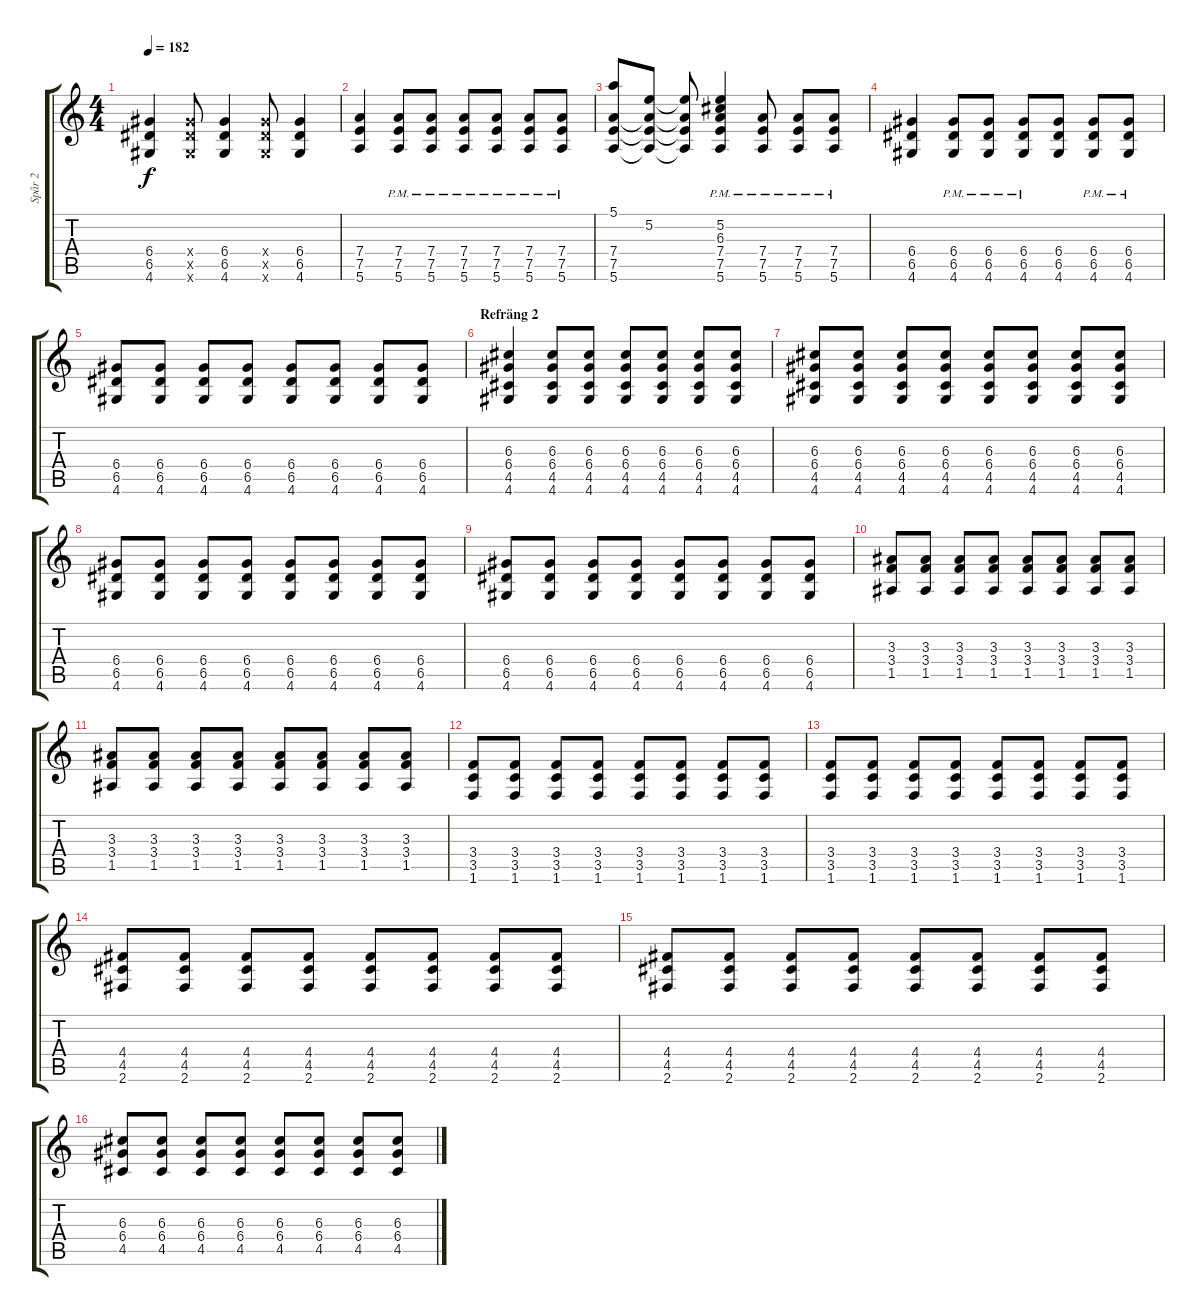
\track ("Spår 2" "Spår 2") {instrument distortionguitar}
\staff {score tabs}
\tuning (E4 B3 G3 D3 A2 E2) {hide}
\ts (4 4)
\tempo 182
\clef g2
\ks c
(6.4 6.5 4.6).4{dy f} (6.4{x} 6.5{x} 4.6{x}).8 (6.4 6.5 4.6).4 (6.4{x} 6.5{x} 4.6{x}).8 (6.4 6.5 4.6).4 |
(7.4 7.5 5.6).4 (7.4{pm} 7.5{pm} 5.6{pm}).8 (7.4{pm} 7.5{pm} 5.6{pm}).8 (7.4{pm} 7.5{pm} 5.6{pm}).8 (7.4{pm} 7.5{pm} 5.6{pm}).8 (7.4{pm} 7.5{pm} 5.6{pm}).8 (7.4{pm} 7.5{pm} 5.6{pm}).8 |
(5.1 7.4 7.5 5.6).8 (5.2 7.4{t} 7.5{t} 5.6{t}).8 (5.2{t} 7.4{t} 7.5{t} 5.6{t}).8 (5.2 6.3 7.4{pm} 7.5{pm} 5.6{pm}).4 (7.4{pm} 7.5{pm} 5.6{pm}).8 (7.4{pm} 7.5{pm} 5.6{pm}).8 (7.4{pm} 7.5{pm} 5.6{pm}).8 |
(6.4 6.5 4.6).4 (6.4{pm} 6.5{pm} 4.6{pm}).8 (6.4{pm} 6.5{pm} 4.6{pm}).8 (6.4{pm} 6.5{pm} 4.6{pm}).8 (6.4 6.5 4.6).8 (6.4{pm} 6.5{pm} 4.6{pm}).8 (6.4{pm} 6.5{pm} 4.6{pm}).8 |
(6.4 6.5 4.6).8 (6.4 6.5 4.6).8 (6.4 6.5 4.6).8 (6.4 6.5 4.6).8 (6.4 6.5 4.6).8 (6.4 6.5 4.6).8 (6.4 6.5 4.6).8 (6.4 6.5 4.6).8 |
\section ("" "Refräng 2")
(6.3 6.4 4.5 4.6).4 (6.3 6.4 4.5 4.6).8 (6.3 6.4 4.5 4.6).8 (6.3 6.4 4.5 4.6).8 (6.3 6.4 4.5 4.6).8 (6.3 6.4 4.5 4.6).8 (6.3 6.4 4.5 4.6).8 |
(6.3 6.4 4.5 4.6).8 (6.3 6.4 4.5 4.6).8 (6.3 6.4 4.5 4.6).8 (6.3 6.4 4.5 4.6).8 (6.3 6.4 4.5 4.6).8 (6.3 6.4 4.5 4.6).8 (6.3 6.4 4.5 4.6).8 (6.3 6.4 4.5 4.6).8 |
(6.4 6.5 4.6).8 (6.4 6.5 4.6).8 (6.4 6.5 4.6).8 (6.4 6.5 4.6).8 (6.4 6.5 4.6).8 (6.4 6.5 4.6).8 (6.4 6.5 4.6).8 (6.4 6.5 4.6).8 |
(6.4 6.5 4.6).8 (6.4 6.5 4.6).8 (6.4 6.5 4.6).8 (6.4 6.5 4.6).8 (6.4 6.5 4.6).8 (6.4 6.5 4.6).8 (6.4 6.5 4.6).8 (6.4 6.5 4.6).8 |
(3.3 3.4 1.5).8 (3.3 3.4 1.5).8 (3.3 3.4 1.5).8 (3.3 3.4 1.5).8 (3.3 3.4 1.5).8 (3.3 3.4 1.5).8 (3.3 3.4 1.5).8 (3.3 3.4 1.5).8 |
(3.3 3.4 1.5).8 (3.3 3.4 1.5).8 (3.3 3.4 1.5).8 (3.3 3.4 1.5).8 (3.3 3.4 1.5).8 (3.3 3.4 1.5).8 (3.3 3.4 1.5).8 (3.3 3.4 1.5).8 |
(3.4 3.5 1.6).8 (3.4 3.5 1.6).8 (3.4 3.5 1.6).8 (3.4 3.5 1.6).8 (3.4 3.5 1.6).8 (3.4 3.5 1.6).8 (3.4 3.5 1.6).8 (3.4 3.5 1.6).8 |
(3.4 3.5 1.6).8 (3.4 3.5 1.6).8 (3.4 3.5 1.6).8 (3.4 3.5 1.6).8 (3.4 3.5 1.6).8 (3.4 3.5 1.6).8 (3.4 3.5 1.6).8 (3.4 3.5 1.6).8 |
(4.4 4.5 2.6).8 (4.4 4.5 2.6).8 (4.4 4.5 2.6).8 (4.4 4.5 2.6).8 (4.4 4.5 2.6).8 (4.4 4.5 2.6).8 (4.4 4.5 2.6).8 (4.4 4.5 2.6).8 |
(4.4 4.5 2.6).8 (4.4 4.5 2.6).8 (4.4 4.5 2.6).8 (4.4 4.5 2.6).8 (4.4 4.5 2.6).8 (4.4 4.5 2.6).8 (4.4 4.5 2.6).8 (4.4 4.5 2.6).8 |
(6.3 6.4 4.5).8 (6.3 6.4 4.5).8 (6.3 6.4 4.5).8 (6.3 6.4 4.5).8 (6.3 6.4 4.5).8 (6.3 6.4 4.5).8 (6.3 6.4 4.5).8 (6.3 6.4 4.5).8
